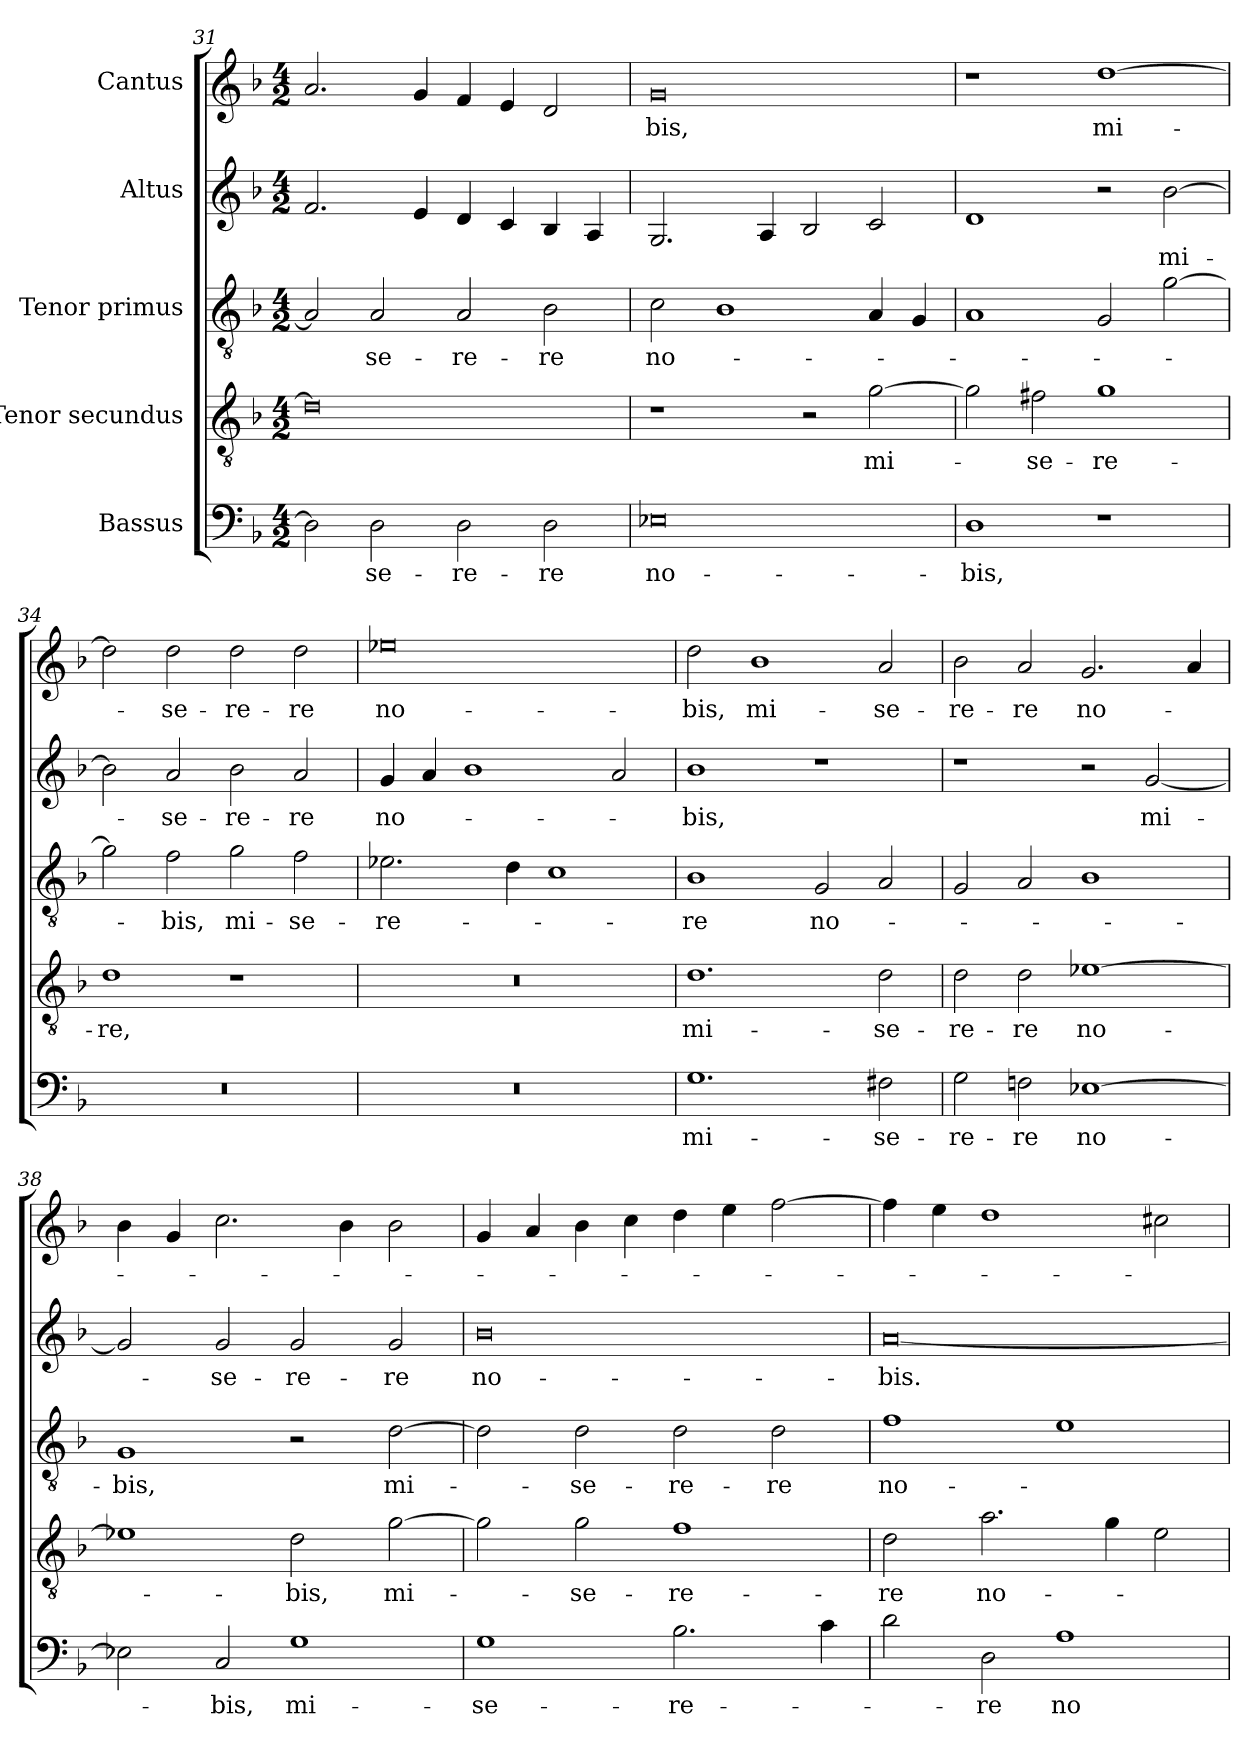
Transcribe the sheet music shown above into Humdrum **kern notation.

**kern	**text	**kern	**text	**kern	**text	**kern	**text	**kern	**text
*part5	*part5	*part4	*part4	*part3	*part3	*part2	*part2	*part1	*part1
*staff5	*staff5	*staff4	*staff4	*staff3	*staff3	*staff2	*staff2	*staff1	*staff1
*I"Bassus	*	*I"Tenor secundus	*	*I"Tenor primus	*	*I"Altus	*	*I"Cantus	*
*clefF4	*	*clefGv2	*	*clefGv2	*	*clefG2	*	*clefG2	*
*k[b-]	*	*k[b-]	*	*k[b-]	*	*k[b-]	*	*k[b-]	*
*M4/2	*	*M4/2	*	*M4/2	*	*M4/2	*	*M4/2	*
=31	=31	=31	=31	=31	=31	=31	=31	=31	=31
2D\]	.	0d\]	.	2A/]	.	2.f/	.	2.a/	.
2D\	-se-	.	.	2A/	-se-	.	.	.	.
.	.	.	.	.	.	4e/	.	4g/	.
2D\	-re-	.	.	2A/	-re-	4d/	.	4f/	.
.	.	.	.	.	.	4c/	.	4e/	.
2D\	-re	.	.	2B-\	-re	4B-/	.	2d/	.
.	.	.	.	.	.	4A/	.	.	.
=32	=32	=32	=32	=32	=32	=32	=32	=32	=32
0E-X\	no-	1r	.	2c\	no-	2.G/	.	0g/	-bis,
.	.	.	.	1B-\	.	.	.	.	.
.	.	.	.	.	.	4A/	.	.	.
.	.	2r	.	.	.	2B-/	.	.	.
.	.	[2g\	mi-	4A/	.	2c/	.	.	.
.	.	.	.	4G/	.	.	.	.	.
=33	=33	=33	=33	=33	=33	=33	=33	=33	=33
1D\	-bis,	2g\]	.	1A/	.	1d/	.	1r	.
.	.	2f#X\	-se-	.	.	.	.	.	.
1r	.	1g\	-re-	2G/	.	2r	.	[1dd\	mi-
.	.	.	.	[2g\	.	[2b-\	mi-	.	.
=34	=34	=34	=34	=34	=34	=34	=34	=34	=34
0r	.	1d\	-re,	2g\]	.	2b-\]	.	2dd\]	.
.	.	.	.	2f\	-bis,	2a/	-se-	2dd\	-se-
.	.	1r	.	2g\	mi-	2b-\	-re-	2dd\	-re-
.	.	.	.	2f\	-se-	2a/	-re	2dd\	-re
=35	=35	=35	=35	=35	=35	=35	=35	=35	=35
0r	.	0r	.	2.e-X\	-re-	4g/	no-	0ee-X\	no-
.	.	.	.	.	.	4a/	.	.	.
.	.	.	.	.	.	1b-\	.	.	.
.	.	.	.	4d\	.	.	.	.	.
.	.	.	.	1c\	.	.	.	.	.
.	.	.	.	.	.	2a/	.	.	.
=36	=36	=36	=36	=36	=36	=36	=36	=36	=36
1.G\	mi-	1.d\	mi-	1B-\	-re	1b-\	-bis,	2dd\	-bis,
.	.	.	.	.	.	.	.	1b-\	mi-
.	.	.	.	2G/	no-	1r	.	.	.
2F#X\	-se-	2d\	-se-	2A/	.	.	.	2a/	-se-
=37	=37	=37	=37	=37	=37	=37	=37	=37	=37
2G\	-re-	2d\	-re-	2G/	.	1r	.	2b-\	-re-
2Fn\	-re	2d\	-re	2A/	.	.	.	2a/	-re
[1E-X\	no-	[1e-X\	no-	1B-\	.	2r	.	2.g/	no-
.	.	.	.	.	.	[2g/	mi-	.	.
.	.	.	.	.	.	.	.	4a/	.
=38	=38	=38	=38	=38	=38	=38	=38	=38	=38
2E-X\]	.	1e-X\]	.	1G/	-bis,	2g/]	.	4b-\	.
.	.	.	.	.	.	.	.	4g/	.
2C/	-bis,	.	.	.	.	2g/	-se-	2.cc\	.
1G\	mi-	2d\	-bis,	2r	.	2g/	-re-	.	.
.	.	.	.	.	.	.	.	4b-\	.
.	.	[2g\	mi-	[2d\	mi-	2g/	-re	2b-\	.
=39	=39	=39	=39	=39	=39	=39	=39	=39	=39
1G\	-se-	2g\]	.	2d\]	.	0b-\	no-	4g/	.
.	.	.	.	.	.	.	.	4a/	.
.	.	2g\	-se-	2d\	-se-	.	.	4b-\	.
.	.	.	.	.	.	.	.	4cc\	.
2.B-\	-re-	1f\	-re-	2d\	-re-	.	.	4dd\	.
.	.	.	.	.	.	.	.	4ee\	.
.	.	.	.	2d\	-re	.	.	[2ff\	.
4c\	.	.	.	.	.	.	.	.	.
=40	=40	=40	=40	=40	=40	=40	=40	=40	=40
2d\	.	2d\	-re	1f\	no-	[0a/	-bis.	4ff\]	.
.	.	.	.	.	.	.	.	4ee\	.
2D\	-re	2.a\	no-	.	.	.	.	1dd\	.
1A\	no-	.	.	1e\	.	.	.	.	.
.	.	4g\	.	.	.	.	.	.	.
.	.	2e\	.	.	.	.	.	2cc#X\	.
=	=	=	=	=	=	=	=	=	=
*-	*-	*-	*-	*-	*-	*-	*-	*-	*-
